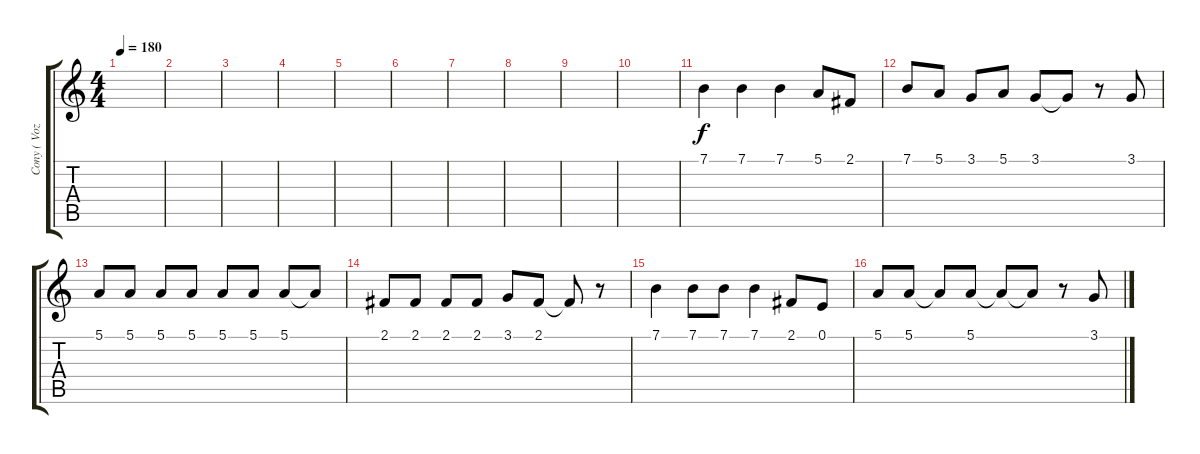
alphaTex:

\track ("Cony ( Voz)" "Cony ( Voz") {instrument flute}
\staff {score tabs}
\tuning (E4 B3 G3 D3 A2 E2) {hide}
\ts (4 4)
\tempo 180
\clef g2
\ks c
|
|
|
|
|
|
|
|
|
|
7.1.4 7.1.4 7.1.4 5.1.8 2.1.8 |
7.1.8 5.1.8 3.1.8 5.1.8 3.1.8 3.1{t}.8 r.8 3.1.8 |
5.1.8 5.1.8 5.1.8 5.1.8 5.1.8 5.1.8 5.1.8 5.1{t}.8 |
2.1.8 2.1.8 2.1.8 2.1.8 3.1.8 2.1.8 2.1{t}.8 r.8 |
7.1.4 7.1.8 7.1.8 7.1.4 2.1.8 0.1.8 |
5.1.8 5.1.8 5.1{t}.8 5.1.8 5.1{t}.8 5.1{t}.8 r.8 3.1.8
